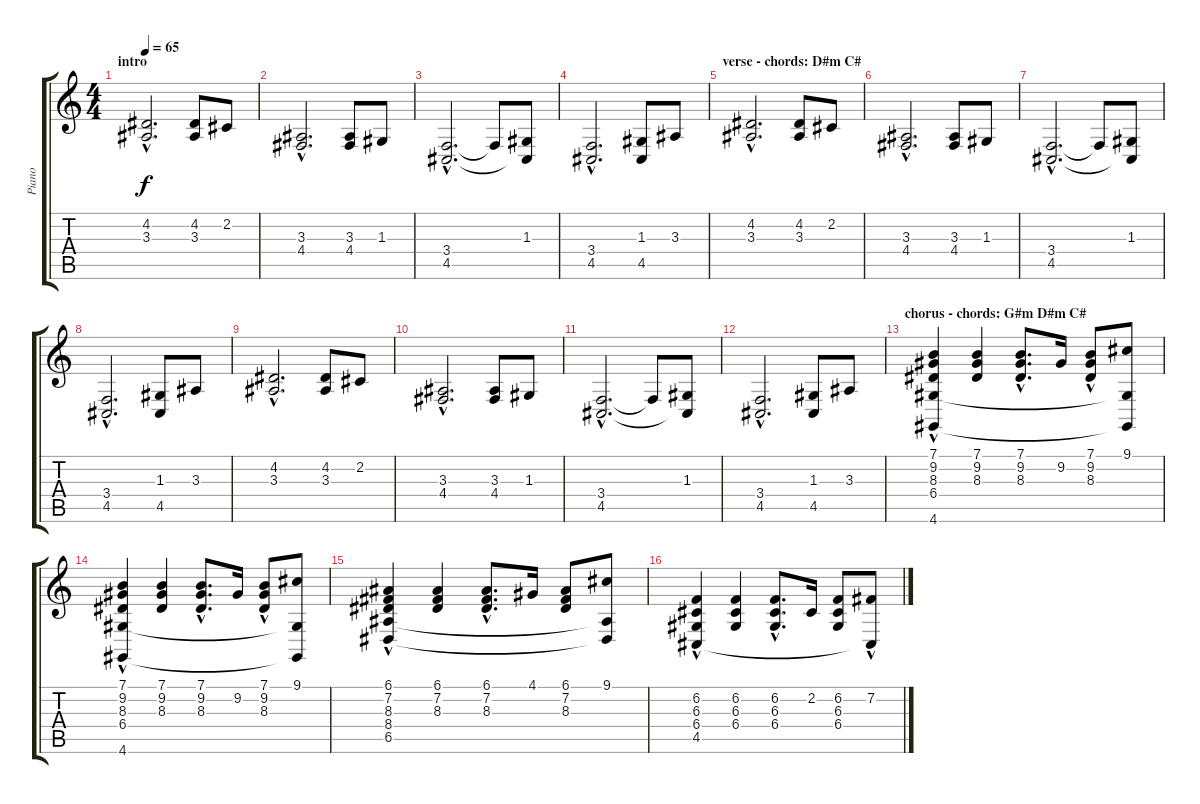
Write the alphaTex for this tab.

\track ("Piano" "Piano") {instrument acousticgrandpiano}
\staff {score tabs}
\tuning (E4 B3 G3 D3 A2 E2) {hide}
\ts (4 4)
\section ("" "intro")
\tempo 65
\clef g2
\ks c
(4.2{hac} 3.3{hac}).2{d dy f instrument acousticgrandpiano} (4.2 3.3).8 2.2.8 |
(3.3{hac} 4.4{hac}).2{d} (3.3 4.4).8 1.3.8 |
(3.4{hac} 4.5{hac}).2{d} 3.4{t}.8 (1.3 4.5{t}).8 |
(3.4{hac} 4.5{hac}).2{d} (1.3 4.5).8 3.3.8 |
\section ("" "verse - chords: D#m C#")
(4.2{hac} 3.3{hac}).2{d} (4.2 3.3).8 2.2.8 |
(3.3{hac} 4.4{hac}).2{d} (3.3 4.4).8 1.3.8 |
(3.4{hac} 4.5{hac}).2{d} 3.4{t}.8 (1.3 4.5{t}).8 |
(3.4{hac} 4.5{hac}).2{d} (1.3 4.5).8 3.3.8 |
(4.2{hac} 3.3{hac}).2{d} (4.2 3.3).8 2.2.8 |
(3.3{hac} 4.4{hac}).2{d} (3.3 4.4).8 1.3.8 |
(3.4{hac} 4.5{hac}).2{d} 3.4{t}.8 (1.3 4.5{t}).8 |
(3.4{hac} 4.5{hac}).2{d} (1.3 4.5).8 3.3.8 |
\section ("" "chorus - chords: G#m D#m C#")
(7.1 9.2 8.3 6.4 4.6{hac}).4 (7.1 9.2 8.3).4 (7.1{hac} 9.2{hac} 8.3{hac}).8{d} 9.2.16 (7.1 9.2{hac} 8.3{hac}).8 (9.1 6.4{t} 4.6{t}).8 |
(7.1{hac} 9.2{hac} 8.3{hac} 6.4{hac} 4.6{hac}).4 (7.1 9.2 8.3).4 (7.1{hac} 9.2{hac} 8.3).8{d} 9.2.16 (7.1 9.2{hac} 8.3{hac}).8 (9.1 6.4{t} 4.6{t}).8 |
(6.1{hac} 7.2{hac} 8.3{hac} 8.4{hac} 6.5{hac}).4 (6.1 7.2 8.3).4 (6.1{hac} 7.2{hac} 8.3{hac}).8{d} 4.1.16 (6.1 7.2 8.3).8 (9.1 8.4{t} 6.5{t}).8 |
(6.2{hac} 6.3{hac} 6.4{hac} 4.5{hac}).4 (6.2 6.3 6.4).4 (6.2{hac} 6.3{hac} 6.4{hac}).8{d} 2.2.16 (6.2 6.3 6.4).8 (7.2{hac} 4.5{t}).8
